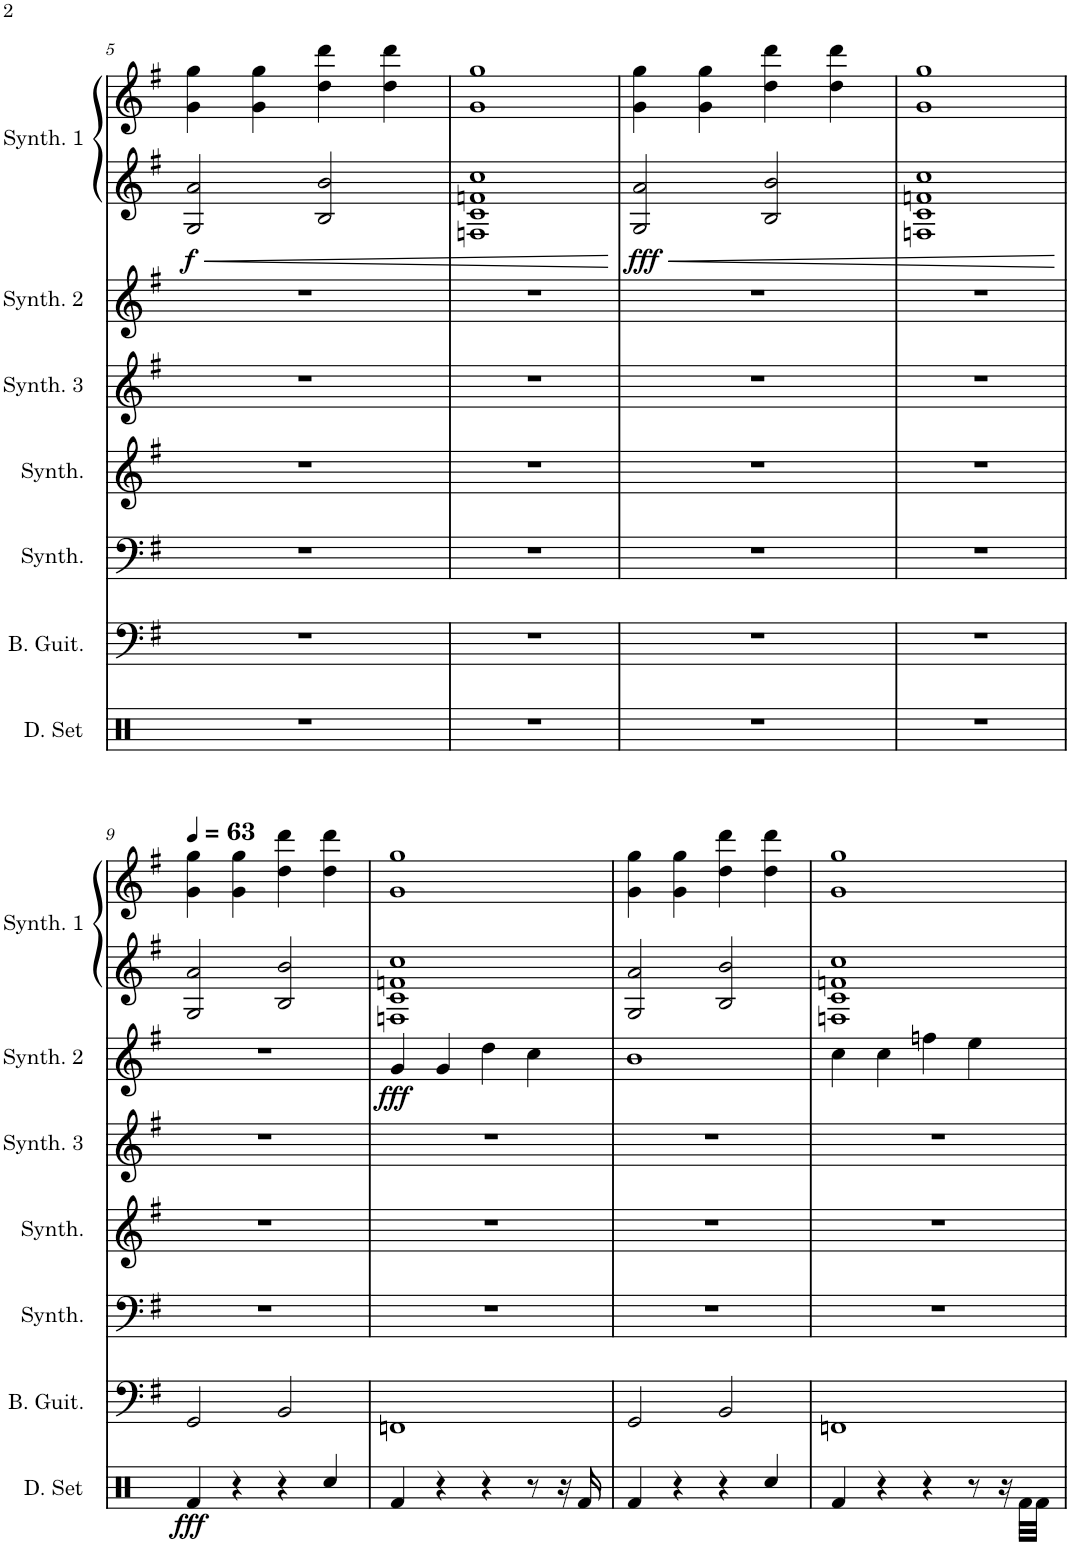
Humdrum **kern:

**kern	**dynam	**kern	**kern	**kern	**kern	**kern	**dynam	**kern	**kern	**dynam
*part7	*part7	*part6	*part5	*part4	*part3	*part2	*part2	*part1	*part1	*part1
*staff8	*staff8	*staff7	*staff6	*staff5	*staff4	*staff3	*staff3	*staff2	*staff1	*staff1/2
*I"Drumset	*	*I"Bass Guitar	*I"Bass Synthesizer	*I"Sine Synthesizer	*I"Saw Synthesizer 3	*I"Saw Synthesizer 2	*	*I"Saw Synthesizer 1	*	*
*I'D. Set	*	*I'B. Guit.	*I'Synth.	*I'Synth.	*I'Synth. 3	*I'Synth. 2	*	*I'Synth. 1	*	*
!!LO:PB:g=z
*clefX	*	*clefF4	*clefF4	*clefG2	*clefG2	*clefG2	*	*clefG2	*clefG2	*
*	*	*Trd7c12	*	*	*	*	*	*	*	*
*k[]	*	*k[f#]	*k[f#]	*k[f#]	*k[f#]	*k[f#]	*	*k[f#]	*k[f#]	*
*M4/4	*	*M4/4	*M4/4	*M4/4	*M4/4	*M4/4	*	*M4/4	*M4/4	*
=5	=5	=5	=5	=5	=5	=5	=5	=5	=5	=5
!	!	!	!	!	!	!	!	!	!	!LO:DY:b=2
1r	.	1r	1r	1r	1r	1r	.	2G/ 2a/	4g\ 4gg\	f
.	.	.	.	.	.	.	.	.	4g\ 4gg\	.
.	.	.	.	.	.	.	.	2B/ 2b/	4dd\ 4ddd\	.
.	.	.	.	.	.	.	.	.	4dd\ 4ddd\	.
=6	=6	=6	=6	=6	=6	=6	=6	=6	=6	=6
1r	.	1r	1r	1r	1r	1r	.	1Fn 1c 1fn 1cc	1g 1gg	.
=7	=7	=7	=7	=7	=7	=7	=7	=7	=7	=7
!	!	!	!	!	!	!	!	!	!	!LO:DY:b=2
1r	.	1r	1r	1r	1r	1r	.	2G/ 2a/	4g\ 4gg\	fff
.	.	.	.	.	.	.	.	.	4g\ 4gg\	.
.	.	.	.	.	.	.	.	2B/ 2b/	4dd\ 4ddd\	.
.	.	.	.	.	.	.	.	.	4dd\ 4ddd\	.
=8	=8	=8	=8	=8	=8	=8	=8	=8	=8	=8
1r	.	1r	1r	1r	1r	1r	.	1Fn 1c 1fn 1cc	1g 1gg	.
!!LO:LB:g=z
=9	=9	=9	=9	=9	=9	=9	=9	=9	=9	=9
*	*	*	*	*	*	*	*	*	*MM63	*
!	!LO:DY:b	!	!	!	!	!	!	!	!	!
4Rf/	fff	2GG/	1r	1r	1r	1r	.	2G/ 2a/	4g\ 4gg\	.
4r	.	.	.	.	.	.	.	.	4g\ 4gg\	.
4r	.	2BB/	.	.	.	.	.	2B/ 2b/	4dd\ 4ddd\	.
4Rcc/	.	.	.	.	.	.	.	.	4dd\ 4ddd\	.
=10	=10	=10	=10	=10	=10	=10	=10	=10	=10	=10
!	!	!	!	!	!	!	!LO:DY:b	!	!	!
4Rf/	.	1FFn	1r	1r	1r	4g/	fff	1Fn 1c 1fn 1cc	1g 1gg	.
4r	.	.	.	.	.	4g/	.	.	.	.
4r	.	.	.	.	.	4dd\	.	.	.	.
8r	.	.	.	.	.	4cc\	.	.	.	.
16r	.	.	.	.	.	.	.	.	.	.
16Rf/	.	.	.	.	.	.	.	.	.	.
=11	=11	=11	=11	=11	=11	=11	=11	=11	=11	=11
4Rf/	.	2GG/	1r	1r	1r	1b	.	2G/ 2a/	4g\ 4gg\	.
4r	.	.	.	.	.	.	.	.	4g\ 4gg\	.
4r	.	2BB/	.	.	.	.	.	2B/ 2b/	4dd\ 4ddd\	.
4Rcc/	.	.	.	.	.	.	.	.	4dd\ 4ddd\	.
=12	=12	=12	=12	=12	=12	=12	=12	=12	=12	=12
4Rf/	.	1FFn	1r	1r	1r	4cc\	.	1Fn 1c 1fn 1cc	1g 1gg	.
4r	.	.	.	.	.	4cc\	.	.	.	.
4r	.	.	.	.	.	4ffn\	.	.	.	.
8r	.	.	.	.	.	4ee\	.	.	.	.
16r	.	.	.	.	.	.	.	.	.	.
32Rf\LLL	.	.	.	.	.	.	.	.	.	.
32Rf\JJJ	.	.	.	.	.	.	.	.	.	.
=	=	=	=	=	=	=	=	=	=	=
*-	*-	*-	*-	*-	*-	*-	*-	*-	*-	*-
